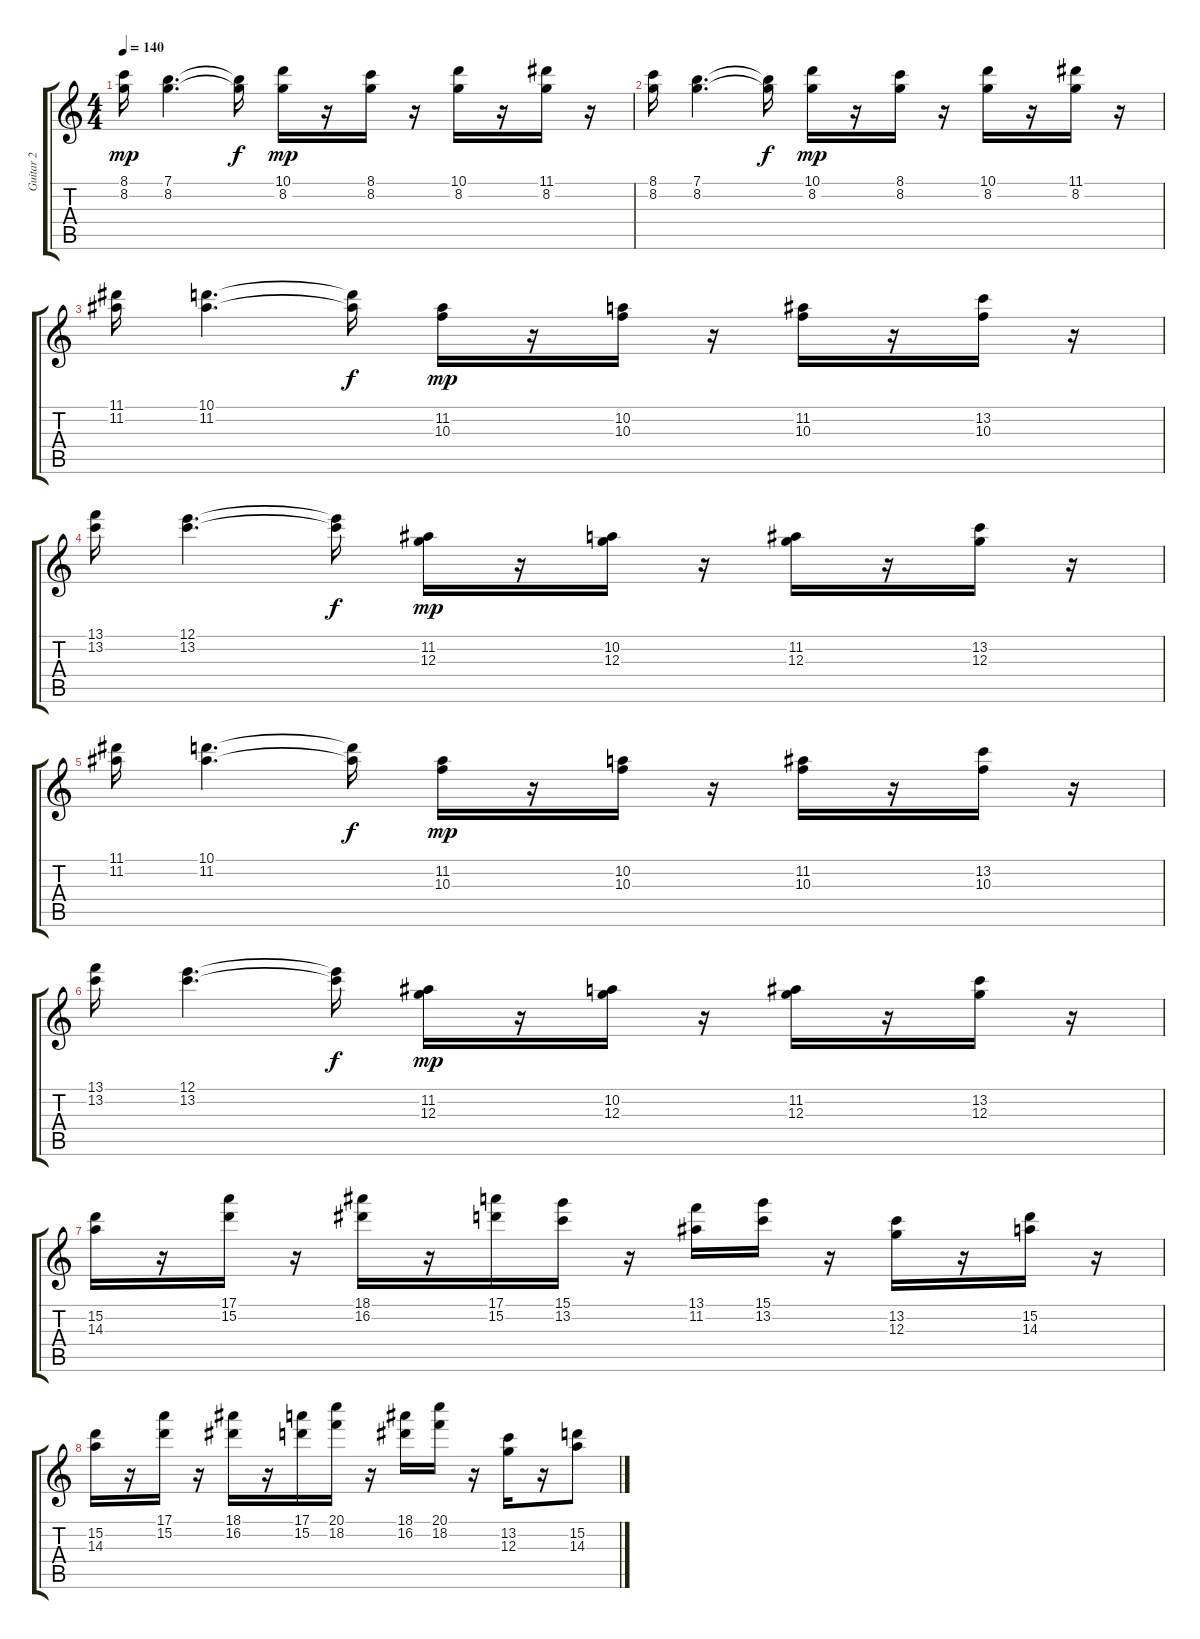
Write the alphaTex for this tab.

\track ("Guitar 2" "Guitar 2") {instrument distortionguitar}
\staff {score tabs}
\tuning (E4 B3 G3 D3 A2 E2) {hide}
\ts (4 4)
\tempo 140
\clef g2
\ks c
(8.1 8.2).16{dy mp} (7.1 8.2).4{d} (7.1{t} 8.2{t}).16{dy f} (10.1 8.2).16{dy mp} r.16 (8.1 8.2).16 r.16 (10.1 8.2).16 r.16 (11.1 8.2).16 r.16 |
(8.1 8.2).16 (7.1 8.2).4{d} (7.1{t} 8.2{t}).16{dy f} (10.1 8.2).16{dy mp} r.16 (8.1 8.2).16 r.16 (10.1 8.2).16 r.16 (11.1 8.2).16 r.16 |
(11.1 11.2).16 (10.1 11.2).4{d} (10.1{t} 11.2{t}).16{dy f} (11.2 10.3).16{dy mp} r.16 (10.2 10.3).16 r.16 (11.2 10.3).16 r.16 (13.2 10.3).16 r.16 |
(13.1 13.2).16 (12.1 13.2).4{d} (12.1{t} 13.2{t}).16{dy f} (11.2 12.3).16{dy mp} r.16 (10.2 12.3).16 r.16 (11.2 12.3).16 r.16 (13.2 12.3).16 r.16 |
(11.1 11.2).16 (10.1 11.2).4{d} (10.1{t} 11.2{t}).16{dy f} (11.2 10.3).16{dy mp} r.16 (10.2 10.3).16 r.16 (11.2 10.3).16 r.16 (13.2 10.3).16 r.16 |
(13.1 13.2).16 (12.1 13.2).4{d} (12.1{t} 13.2{t}).16{dy f} (11.2 12.3).16{dy mp} r.16 (10.2 12.3).16 r.16 (11.2 12.3).16 r.16 (13.2 12.3).16 r.16 |
(15.2 14.3).16 r.16 (17.1 15.2).16 r.16 (18.1 16.2).16 r.16 (17.1 15.2).16 (15.1 13.2).16 r.16 (13.1 11.2).16 (15.1 13.2).16 r.16 (13.2 12.3).16 r.16 (15.2 14.3).16 r.16 |
(15.2 14.3).16 r.16 (17.1 15.2).16 r.16 (18.1 16.2).16 r.16 (17.1 15.2).16 (20.1 18.2).16 r.16 (18.1 16.2).16 (20.1 18.2).16 r.16 (13.2 12.3).16 r.16 (15.2 14.3).8
